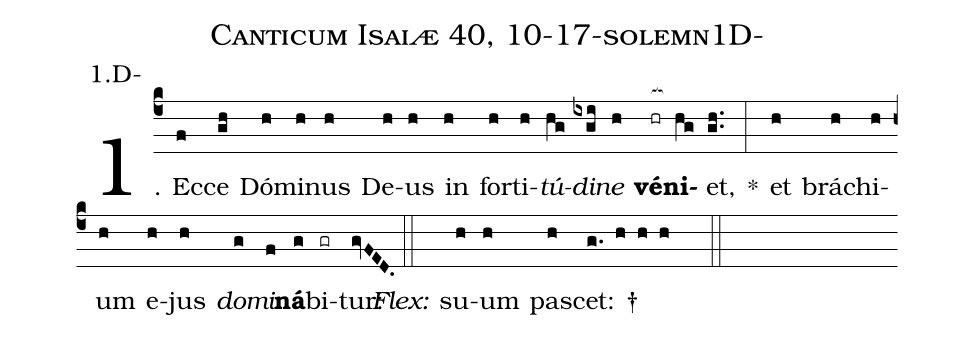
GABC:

name: Canticum Isaiæ 40, 10-17-solemn1D-;
annotation: 1.D-;
%%
(c4)1. Ec(f)ce(gh) Dó(h)mi(h)nus(h) De(h)us(h) in(h) for(h)ti(h)<i>tú</i>(hg)<i>di</i>(ixgi)<i>ne</i>(h) <b>vé</b>(hr[ocb:1{])<b>ni</b>(hg[ocb:0}])et,(gh..) *(:) et(h) brá(h)chi(h)um(h) e(h)jus(h) <i>do</i>(g)<i>mi</i>(f)<b>ná</b>(g)bi(gr)tur:(gvFED.) (::)
<i>Flex:</i>()  su(h)um(h) pa(h)scet: †(g. h h h  ::)
